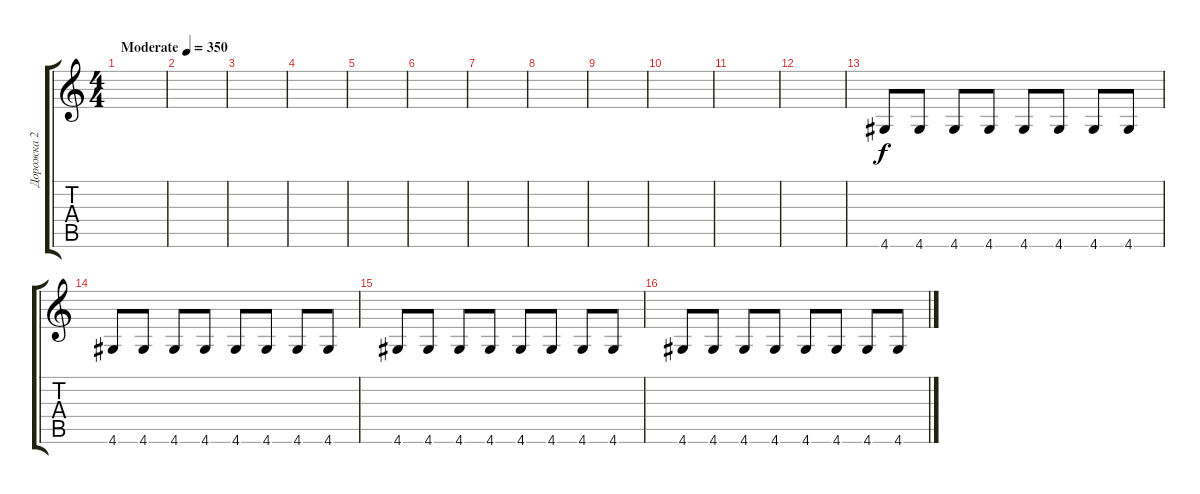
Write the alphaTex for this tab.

\track ("Дорожка 2" "Дорожка 2") {instrument distortionguitar}
\staff {score tabs}
\tuning (E4 B3 G3 D3 A2 E2) {hide}
\ts (4 4)
\tempo (350 "Moderate")
\clef g2
\ks c
|
|
|
|
|
|
|
|
|
|
|
|
4.6.8 4.6.8 4.6.8 4.6.8 4.6.8 4.6.8 4.6.8 4.6.8 |
4.6.8 4.6.8 4.6.8 4.6.8 4.6.8 4.6.8 4.6.8 4.6.8 |
4.6.8 4.6.8 4.6.8 4.6.8 4.6.8 4.6.8 4.6.8 4.6.8 |
4.6.8 4.6.8 4.6.8 4.6.8 4.6.8 4.6.8 4.6.8 4.6.8
